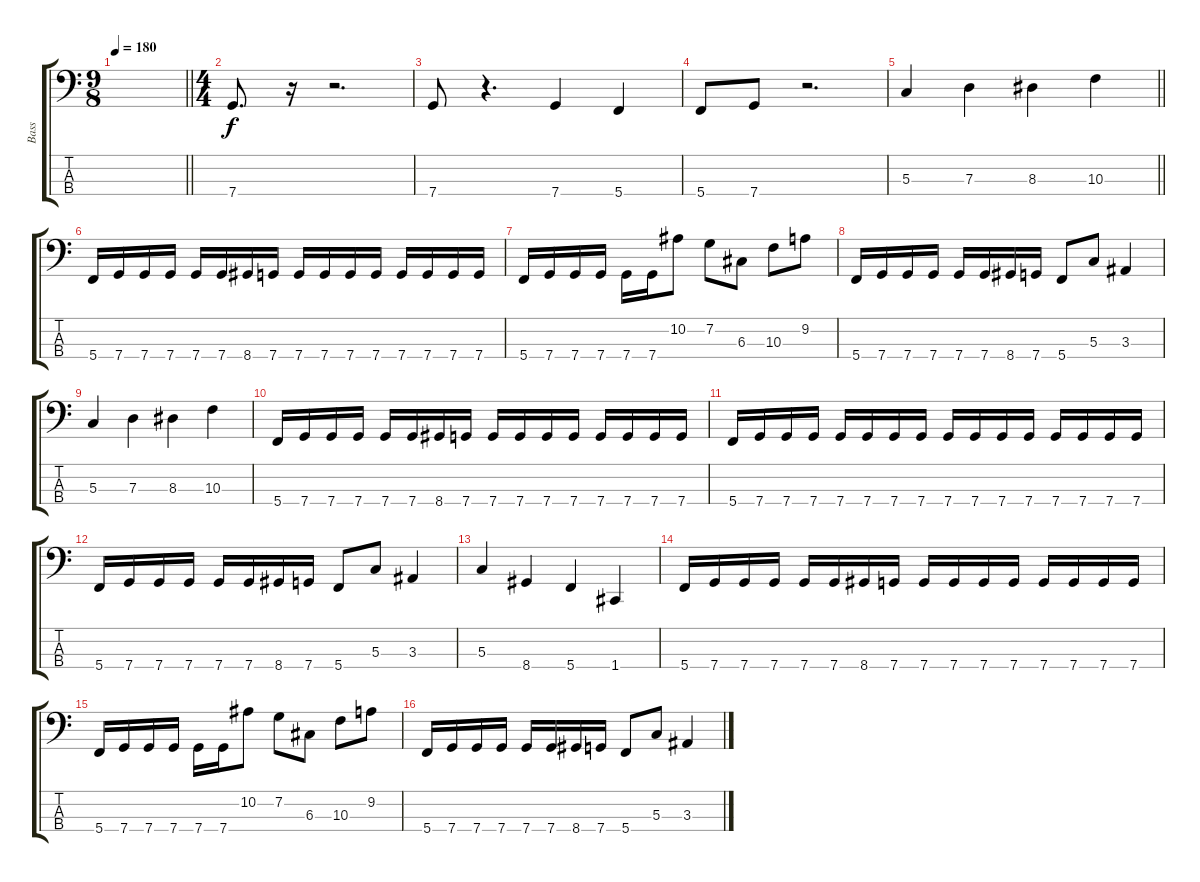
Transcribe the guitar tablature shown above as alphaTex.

\track ("Bass" "Bass") {instrument acousticguitarsteel}
\staff {score tabs}
\tuning (F2 C2 G1 C1) {hide}
\ts (9 8)
\tempo 180
\clef f4
\barLineRight lightlight
\ks c
|
\ts (4 4)
7.4.8{d} r.16 r.2{d} |
7.4.8 r.4{d} 7.4.4 5.4.4 |
5.4.8 7.4.8 r.2{d} |
\barLineRight lightlight
5.3.4 7.3.4 8.3.4 10.3.4 |
5.4.16 7.4.16 7.4.16 7.4.16 7.4.16 7.4.16 8.4.16 7.4.16 7.4.16 7.4.16 7.4.16 7.4.16 7.4.16 7.4.16 7.4.16 7.4.16 |
5.4.16 7.4.16 7.4.16 7.4.16 7.4.16 7.4.16 10.2.8 7.2.8 6.3.8 10.3.8 9.2.8 |
5.4.16 7.4.16 7.4.16 7.4.16 7.4.16 7.4.16 8.4.16 7.4.16 5.4.8 5.3.8 3.3.4 |
5.3.4 7.3.4 8.3.4 10.3.4 |
5.4.16 7.4.16 7.4.16 7.4.16 7.4.16 7.4.16 8.4.16 7.4.16 7.4.16 7.4.16 7.4.16 7.4.16 7.4.16 7.4.16 7.4.16 7.4.16 |
5.4.16 7.4.16 7.4.16 7.4.16 7.4.16 7.4.16 7.4.16 7.4.16 7.4.16 7.4.16 7.4.16 7.4.16 7.4.16 7.4.16 7.4.16 7.4.16 |
5.4.16 7.4.16 7.4.16 7.4.16 7.4.16 7.4.16 8.4.16 7.4.16 5.4.8 5.3.8 3.3.4 |
5.3.4 8.4.4 5.4.4 1.4.4 |
5.4.16 7.4.16 7.4.16 7.4.16 7.4.16 7.4.16 8.4.16 7.4.16 7.4.16 7.4.16 7.4.16 7.4.16 7.4.16 7.4.16 7.4.16 7.4.16 |
5.4.16 7.4.16 7.4.16 7.4.16 7.4.16 7.4.16 10.2.8 7.2.8 6.3.8 10.3.8 9.2.8 |
5.4.16 7.4.16 7.4.16 7.4.16 7.4.16 7.4.16 8.4.16 7.4.16 5.4.8 5.3.8 3.3.4
